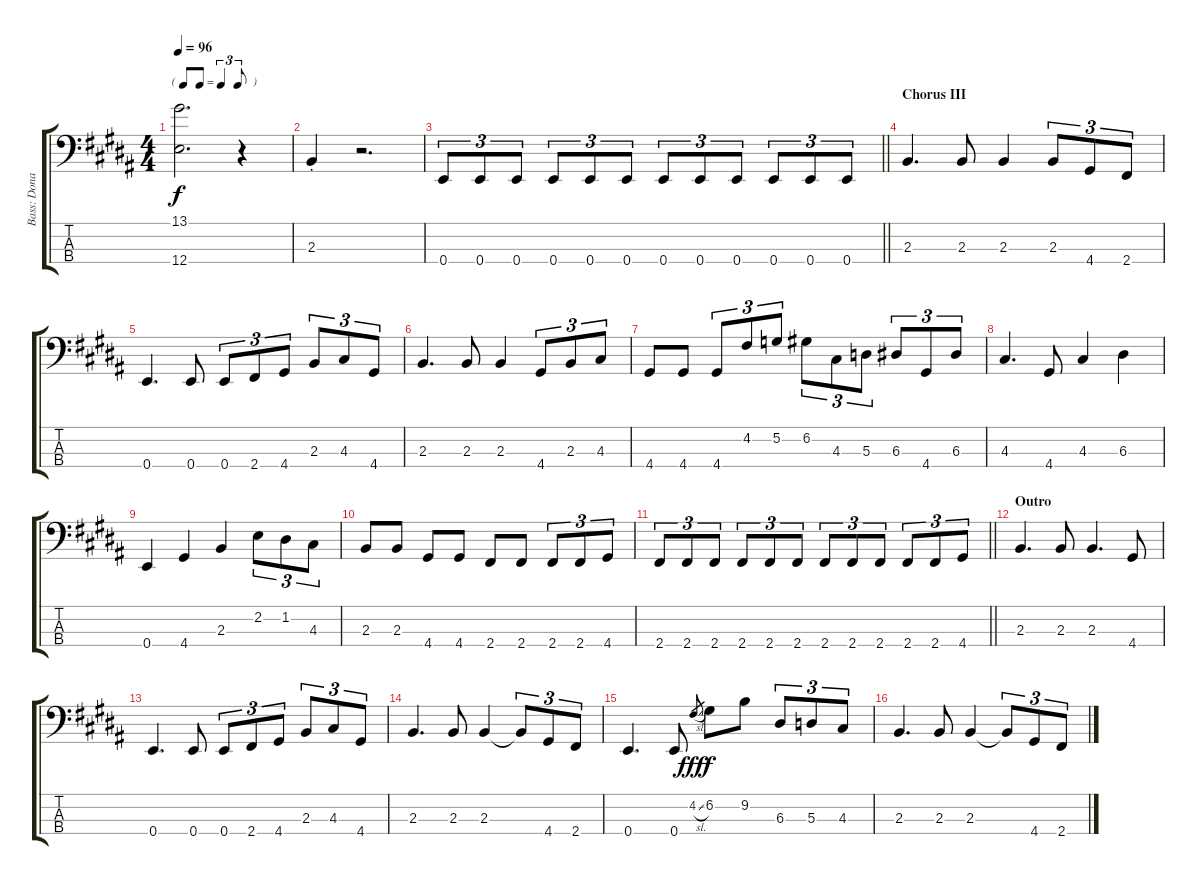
\track ("Bass: Donald" "Bass: Dona") {instrument electricbassfinger}
\staff {score tabs}
\tuning (G2 D2 A1 E1) {hide}
\ts (4 4)
\tf triplet8th
\tempo 96
\clef f4
\ks b
(13.1 12.4).2{d dy f} r.4 |
2.3{st}.4 r.2{d} |
\barLineRight lightlight
0.4.8{tu (3 2)} 0.4.8{tu (3 2)} 0.4.8{tu (3 2)} 0.4.8{tu (3 2)} 0.4.8{tu (3 2)} 0.4.8{tu (3 2)} 0.4.8{tu (3 2)} 0.4.8{tu (3 2)} 0.4.8{tu (3 2)} 0.4.8{tu (3 2)} 0.4.8{tu (3 2)} 0.4.8{tu (3 2)} |
\section ("" "Chorus III")
2.3.4{d} 2.3.8 2.3.4 2.3.8{tu (3 2)} 4.4.8{tu (3 2)} 2.4.8{tu (3 2)} |
0.4.4{d} 0.4.8 0.4.8{tu (3 2)} 2.4.8{tu (3 2)} 4.4.8{tu (3 2)} 2.3.8{tu (3 2)} 4.3.8{tu (3 2)} 4.4.8{tu (3 2)} |
2.3.4{d} 2.3.8 2.3.4 4.4.8{tu (3 2)} 2.3.8{tu (3 2)} 4.3.8{tu (3 2)} |
4.4.8 4.4.8 4.4.8{tu (3 2)} 4.2.8{tu (3 2)} 5.2.8{tu (3 2)} 6.2.8{tu (3 2)} 4.3.8{tu (3 2)} 5.3.8{tu (3 2)} 6.3.8{tu (3 2)} 4.4.8{tu (3 2)} 6.3.8{tu (3 2)} |
4.3.4{d} 4.4.8 4.3.4 6.3.4 |
0.4.4 4.4.4 2.3.4 2.2.8{tu (3 2)} 1.2.8{tu (3 2)} 4.3.8{tu (3 2)} |
2.3.8 2.3.8 4.4.8 4.4.8 2.4.8 2.4.8 2.4.8{tu (3 2)} 2.4.8{tu (3 2)} 4.4.8{tu (3 2)} |
\barLineRight lightlight
2.4.8{tu (3 2)} 2.4.8{tu (3 2)} 2.4.8{tu (3 2)} 2.4.8{tu (3 2)} 2.4.8{tu (3 2)} 2.4.8{tu (3 2)} 2.4.8{tu (3 2)} 2.4.8{tu (3 2)} 2.4.8{tu (3 2)} 2.4.8{tu (3 2)} 2.4.8{tu (3 2)} 4.4.8{tu (3 2)} |
\section ("" "Outro")
2.3.4{d} 2.3.8 2.3.4{d} 4.4.8 |
0.4.4{d} 0.4.8 0.4.8{tu (3 2)} 2.4.8{tu (3 2)} 4.4.8{tu (3 2)} 2.3.8{tu (3 2)} 4.3.8{tu (3 2)} 4.4.8{tu (3 2)} |
2.3.4{d} 2.3.8 2.3.4 2.3{t}.8{tu (3 2)} 4.4.8{tu (3 2)} 2.4.8{tu (3 2)} |
0.4.4{d} 0.4.8 4.2{sl}.8{gr dy fff} 6.2.8{dy f} 9.2.8 6.3.8{tu (3 2)} 5.3.8{tu (3 2)} 4.3.8{tu (3 2)} |
2.3.4{d} 2.3.8 2.3.4 2.3{t}.8{tu (3 2)} 4.4.8{tu (3 2)} 2.4.8{tu (3 2)}
